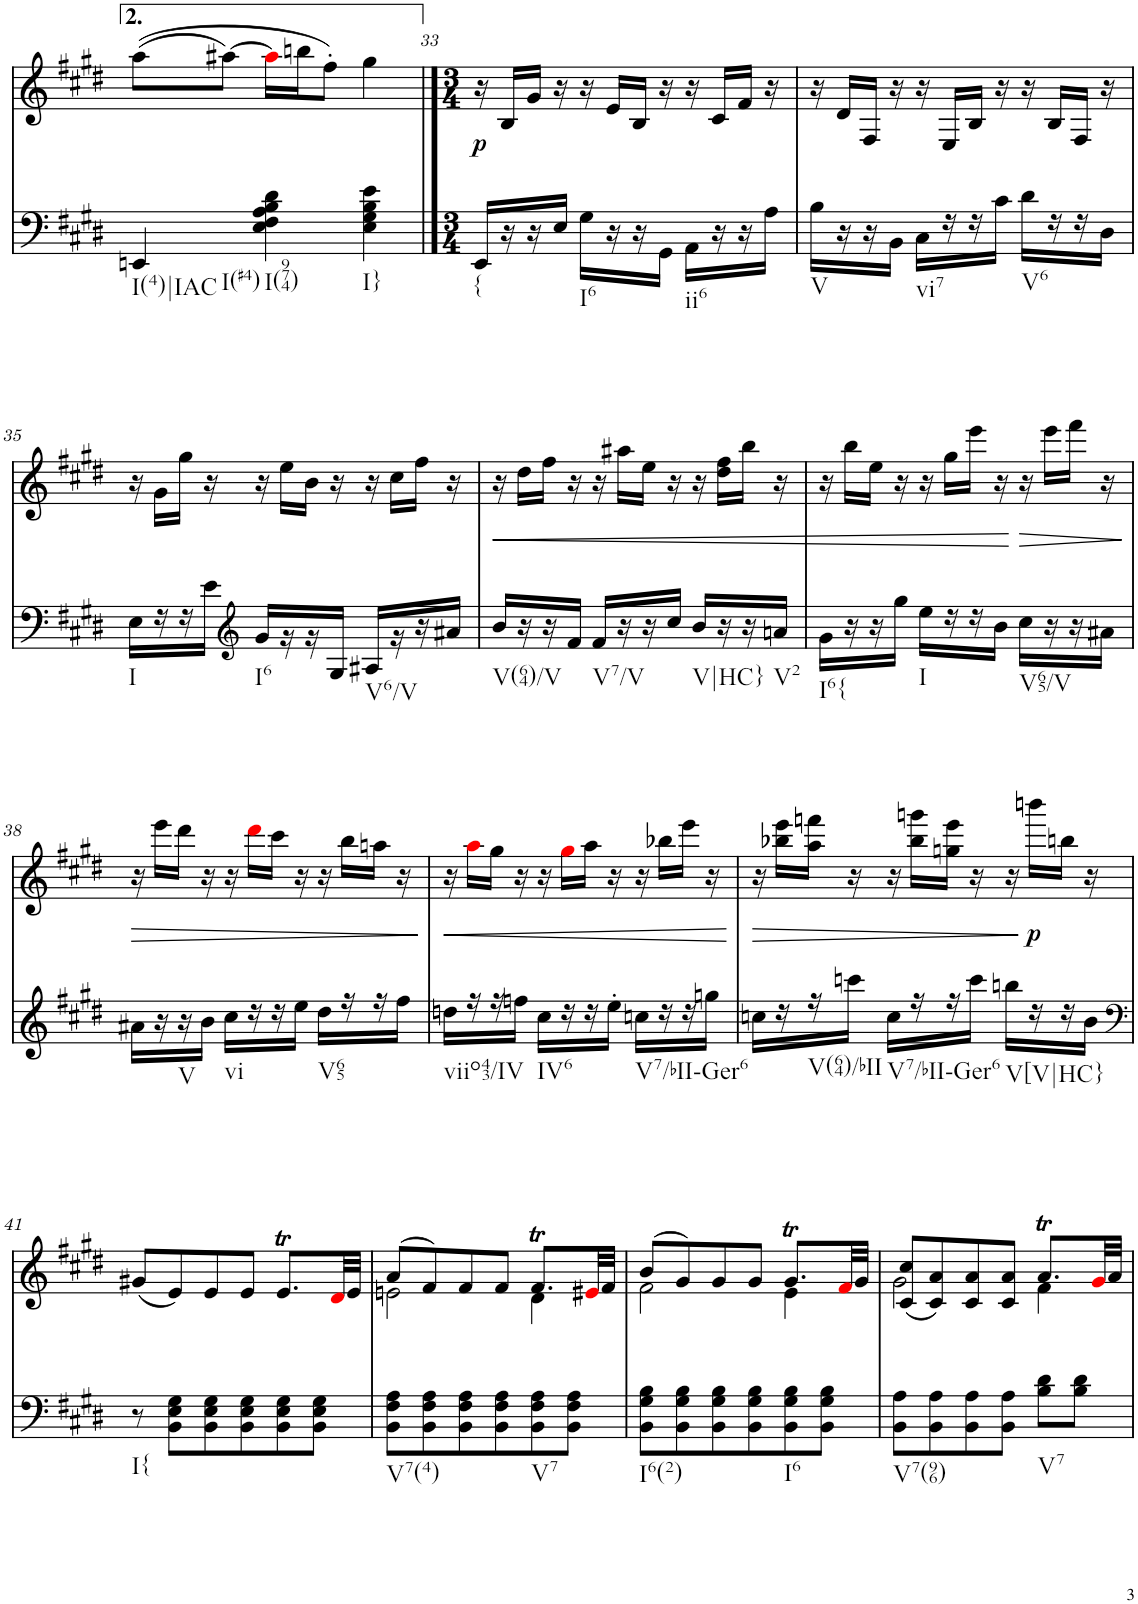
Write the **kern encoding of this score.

**kern	**kern	**dynam
*part2	*part1	*part1
*staff2	*staff1	*staff1
*I"Piano	*I"Piano	*
*I'Pno	*I'Pno	*
!!LO:PB:g=z
*clefF4	*clefG2	*
*k[f#c#g#d#]	*k[f#c#g#d#]	*
*E:	*E:	*
*M3/4	*M3/4	*
=32X3	=32X3	=32X3
!LO:TX:b:t=I(4)|IAC	!	!
!LO:TX:b:t=I(#4)	!	!
4EEn/	((8aa\L	.
.	[8aa#X\J)	.
!LO:TX:b:t=I(974)	!	!
4E\ 4F#\ 4A\ 4B\ 4d#\	16aa#i\LL]	.
.	16bbn\J	.
.	8ff#'\J)	.
!LO:TX:b:t=I}	!	!
4E\ 4G#\ 4B\ 4e\	4gg#\	.
==33	==33	==33
*M3/4	*M3/4	*
!LO:TX:b:t={	!	!
!	!	!LO:DY:b
16EE/LL	16r	p
16r	16B/LL	.
16r	16g#/JJ	.
16E/JJ	16r	.
!LO:TX:b:t=I6	!	!
16G#\LL	16r	.
16r	16e/LL	.
16r	16B/JJ	.
16GG#\JJ	16r	.
!LO:TX:b:t=ii6	!	!
16AA\LL	16r	.
16r	16c#/LL	.
16r	16f#/JJ	.
16A\JJ	16r	.
=34	=34	=34
!LO:TX:b:t=V	!	!
16B\LL	16r	.
16r	16d#/LL	.
16r	16F#/JJ	.
16BB\JJ	16r	.
!LO:TX:b:t=vi7	!	!
16C#\LL	16r	.
16r	16E/LL	.
16r	16B/JJ	.
16c#\JJ	16r	.
!LO:TX:b:t=V6	!	!
16d#\LL	16r	.
16r	16B/LL	.
16r	16F#/JJ	.
16D#\JJ	16r	.
!!LO:LB:g=z
=35	=35	=35
!LO:TX:b:t=I	!	!
16E\LL	16r	.
16r	16g#\LL	.
16r	16gg#\JJ	.
16e\JJ	16r	.
*clefG2	*	*
!LO:TX:b:t=I6	!	!
16g#/LL	16r	.
16r	16ee\LL	.
16r	16b\JJ	.
16G#/JJ	16r	.
!LO:TX:b:t=V6/V	!	!
16A#X/LL	16r	.
16r	16cc#\LL	.
16r	16ff#\JJ	.
16a#X/JJ	16r	.
=36	=36	=36
!LO:TX:b:t=V(64)/V	!	!
!	!	!LO:HP:b
16b/LL	16r	<
16r	16dd#\LL	.
16r	16ff#\JJ	.
16f#/JJ	16r	.
!LO:TX:b:t=V7/V	!	!
16f#/LL	16r	.
16r	16aa#X\LL	.
16r	16ee\JJ	.
16cc#/JJ	16r	.
!LO:TX:b:t=V|HC}	!	!
16b/LL	16r	.
16r	16dd#\ 16ff#\LL	.
16r	16bb\JJ	.
!LO:TX:b:t=V2	!	!
16an/JJ	16r	.
=37	=37	=37
!LO:TX:b:t=I6{	!	!
16g#\LL	16r	.
16r	16bb\LL	.
16r	16ee\JJ	.
16gg#\JJ	16r	.
!LO:TX:b:t=I	!	!
16ee\LL	16r	.
16r	16gg#\LL	.
16r	16eee\JJ	.
16b\JJ	16r	.
!LO:TX:b:t=V65/V	!	!
!	!	!LO:HP:n=1:b
16cc#\LL	16r	[ >
16r	16eee\LL	.
16r	16fff#\JJ	.
16a#X\JJ	16r	.
.	.	]
!!LO:LB:g=z
=38	=38	=38
!	!	!LO:HP:b
16a#X\LL	16r	>
16r	16eee\LL	.
!LO:TX:b:t=V	!	!
16r	16ddd#\JJ	.
16b\JJ	16r	.
!LO:TX:b:t=vi	!	!
16cc#\LL	16r	.
16r	16ddd#i\LL	.
16r	16ccc#\JJ	.
16ee\JJ	16r	.
!LO:TX:b:t=V65	!	!
16dd#\LL	16r	.
16r	16bb\LL	.
16r	16aan\JJ	.
16ff#\JJ	16r	.
.	.	]
=39	=39	=39
!LO:TX:b:t=viio43/IV	!	!
!	!	!LO:HP:b
16ddn\LL	16r	<
16r	16aai\LL	.
16r	16gg#\JJ	.
16ffn\JJ	16r	.
!LO:TX:b:t=IV6	!	!
16cc#\LL	16r	.
16r	16gg#i\LL	.
16r	16aa\JJ	.
16ee'\JJ	16r	.
!LO:TX:b:t=V7/bII-Ger6	!	!
16ccn\LL	16r	.
16r	16bb-X\LL	.
16r	16eee\JJ	.
16ggn\JJ	16r	.
.	.	[
=40	=40	=40
!	!	!LO:HP:b
16ccn\LL	16r	>
16r	16bb-X\ 16eee\LL	.
!LO:TX:b:t=V(64)/bII	!	!
16r	16aa\ 16fffn\JJ	.
16cccn\JJ	16r	.
!LO:TX:b:t=V7/bII-Ger6	!	!
16cc\LL	16r	.
16r	16bb-\ 16gggn\LL	.
16r	16ggn\ 16eee\JJ	.
16ccc\JJ	16r	.
!LO:TX:b:t=V[V|HC}	!	!
16bbn\LL	16r	.
!	!	!LO:DY:n=1:b
16r	16bbbn\LL	] p
16r	16bbn\JJ	.
16b\JJ	16r	.
!!LO:LB:g=z
=41	=41	=41
*clefF4	*	*
!LO:TX:b:t=I{	!	!
8r	(8g#X/L	.
8BB\ 8E\ 8G#\L	8e/)	.
8BB\ 8E\ 8G#\	8e/	.
8BB\ 8E\ 8G#\	8e/J	.
8BB\ 8E\ 8G#\	8.eT/L	.
8BB\ 8E\ 8G#\J	.	.
.	32d#i/LL	.
.	32e/JJJ	.
=42	=42	=42
*	*^	*
!LO:TX:b:t=V7(4)	!	!	!
8BB\ 8F#\ 8A\L	(8a/L	2en\	.
8BB\ 8F#\ 8A\	8f#/)	.	.
8BB\ 8F#\ 8A\	8f#/	.	.
8BB\ 8F#\ 8A\	8f#/J	.	.
!LO:TX:b:t=V7	!	!	!
8BB\ 8F#\ 8A\	8.f#T/L	4d#\	.
8BB\ 8F#\ 8A\J	.	.	.
.	32e#Xi/LL	.	.
.	32f#/JJJ	.	.
=43	=43	=43	=43
!LO:TX:b:t=I6(2)	!	!	!
8BB\ 8G#\ 8B\L	(8b/L	2f#\	.
8BB\ 8G#\ 8B\	8g#/)	.	.
8BB\ 8G#\ 8B\	8g#/	.	.
8BB\ 8G#\ 8B\	8g#/J	.	.
!LO:TX:b:t=I6	!	!	!
8BB\ 8G#\ 8B\	8.g#t/L	4e\	.
8BB\ 8G#\ 8B\J	.	.	.
.	32f#i/LL	.	.
.	32g#/JJJ	.	.
=44	=44	=44	=44
!LO:TX:b:t=V7(96)	!	!	!
8BB\ 8A\L	2g#\	(8c#/ 8cc#/L	.
8BB\ 8A\	.	8c#/ 8a/)	.
8BB\ 8A\	.	8c#/ 8a/	.
8BB\ 8A\J	.	8c#/ 8a/J	.
!LO:TX:b:t=V7	!	!	!
8B\ 8d#\L	4f#\	8.aT/L	.
8B\ 8d#\J	.	.	.
.	.	32g#i/LL	.
.	.	32a/JJJ	.
*	*v	*v	*
=	=	=
*-	*-	*-
